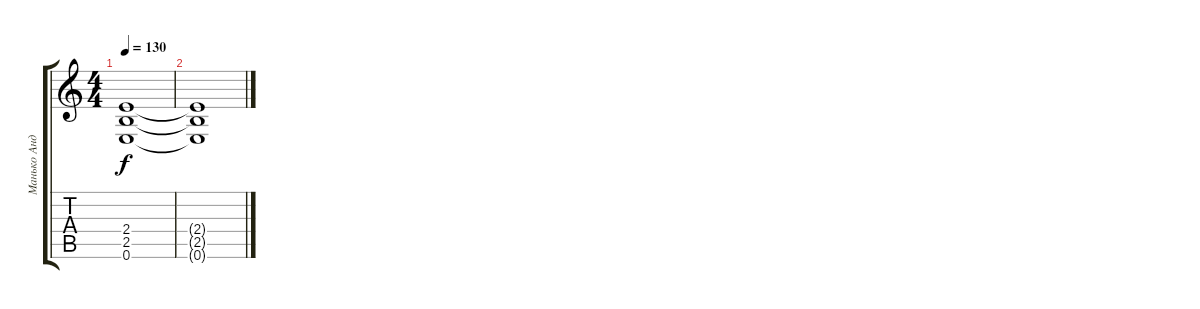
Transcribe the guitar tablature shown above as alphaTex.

\track ("Манько Андрей" "Манько Анд") {instrument distortionguitar}
\staff {score tabs}
\tuning (E4 B3 G3 D3 A2 E2) {hide}
\ts (4 4)
\tempo 130
\clef g2
\ks c
(2.4 2.5 0.6).1{dy f} |
(2.4{t} 2.5{t} 0.6{t}).1
